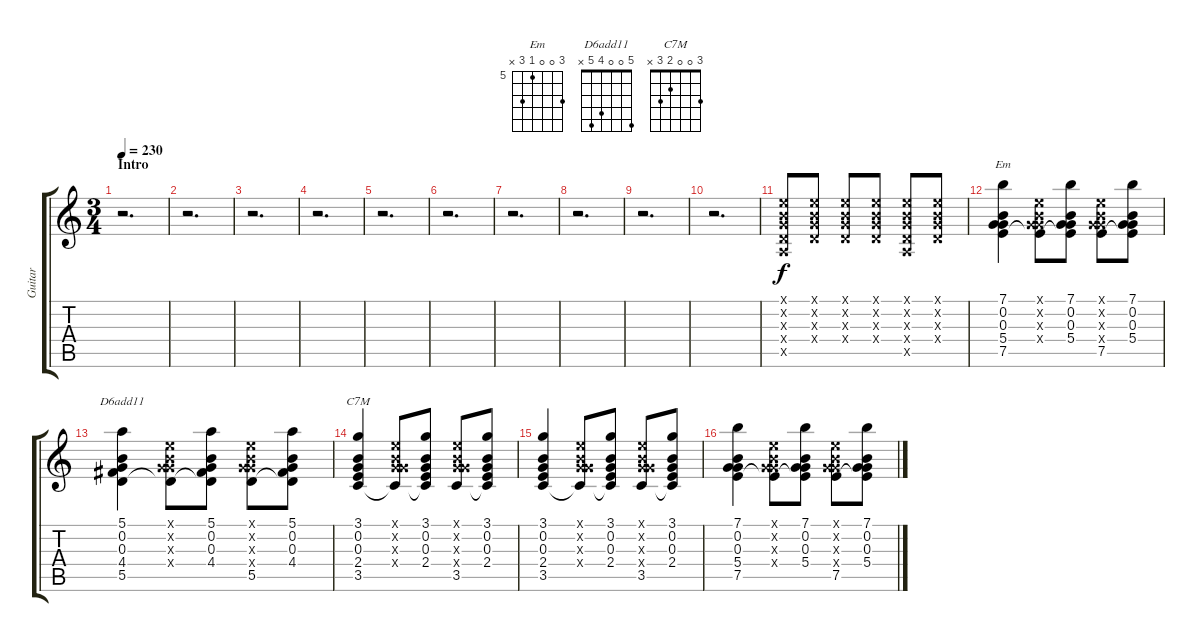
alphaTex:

\track ("Guitar" "Guitar") {instrument acousticguitarnylon}
\staff {score tabs}
\tuning (E4 B3 G3 D3 A2 E2) {hide}
\chord ("Em" 7 0 0 5 7 x) {firstfret 5}
\chord ("D6add11" 5 0 0 4 5 x)
\chord ("C7M" 3 0 0 2 3 x)
\ts (3 4)
\section ("" "Intro")
\tempo 230
\clef g2
\ks c
r.2{d dy f instrument acousticguitarnylon} |
r.2{d} |
r.2{d} |
r.2{d} |
r.2{d} |
r.2{d} |
r.2{d} |
r.2{d} |
r.2{d} |
r.2{d} |
(0.1{x} 0.2{x} 0.3{x} 0.4{x} 0.5{x}).8 (0.1{x} 0.2{x} 0.3{x} 0.4{x}).8 (0.1{x} 0.2{x} 0.3{x} 0.4{x}).8 (0.1{x} 0.2{x} 0.3{x} 0.4{x}).8 (0.1{x} 0.2{x} 0.3{x} 0.4{x} 0.5{x}).8 (0.1{x} 0.2{x} 0.3{x} 0.4{x}).8 |
(7.1 0.2 0.3 5.4 7.5).4{ch "Em"} (0.1{x} 0.2{x} 0.3{x} 5.4{x} 7.5{t}).8 (7.1 0.2 0.3 5.4 7.5{t}).8 (0.1{x} 0.2{x} 0.3{x} 5.4{x} 7.5).8 (7.1 0.2 0.3 5.4 7.5{t}).8 |
(5.1 0.2 0.3 4.4 5.5).4{ch "D6add11"} (0.1{x} 0.2{x} 0.3{x} 5.4{x} 5.5{t}).8 (5.1 0.2 0.3 4.4 5.5{t}).8 (0.1{x} 0.2{x} 0.3{x} 5.4{x} 5.5).8 (5.1 0.2 0.3 4.4 5.5{t}).8 |
(3.1 0.2 0.3 2.4 3.5).4{ch "C7M"} (0.1{x} 0.2{x} 0.3{x} 5.4{x} 3.5{t}).8 (3.1 0.2 0.3 2.4 3.5{t}).8 (0.1{x} 0.2{x} 0.3{x} 5.4{x} 3.5).8 (3.1 0.2 0.3 2.4 3.5{t}).8 |
(3.1 0.2 0.3 2.4 3.5).4 (0.1{x} 0.2{x} 0.3{x} 5.4{x} 3.5{t}).8 (3.1 0.2 0.3 2.4 3.5{t}).8 (0.1{x} 0.2{x} 0.3{x} 5.4{x} 3.5).8 (3.1 0.2 0.3 2.4 3.5{t}).8 |
(7.1 0.2 0.3 5.4 7.5).4 (0.1{x} 0.2{x} 0.3{x} 5.4{x} 7.5{t}).8 (7.1 0.2 0.3 5.4 7.5{t}).8 (0.1{x} 0.2{x} 0.3{x} 5.4{x} 7.5).8 (7.1 0.2 0.3 5.4 7.5{t}).8
